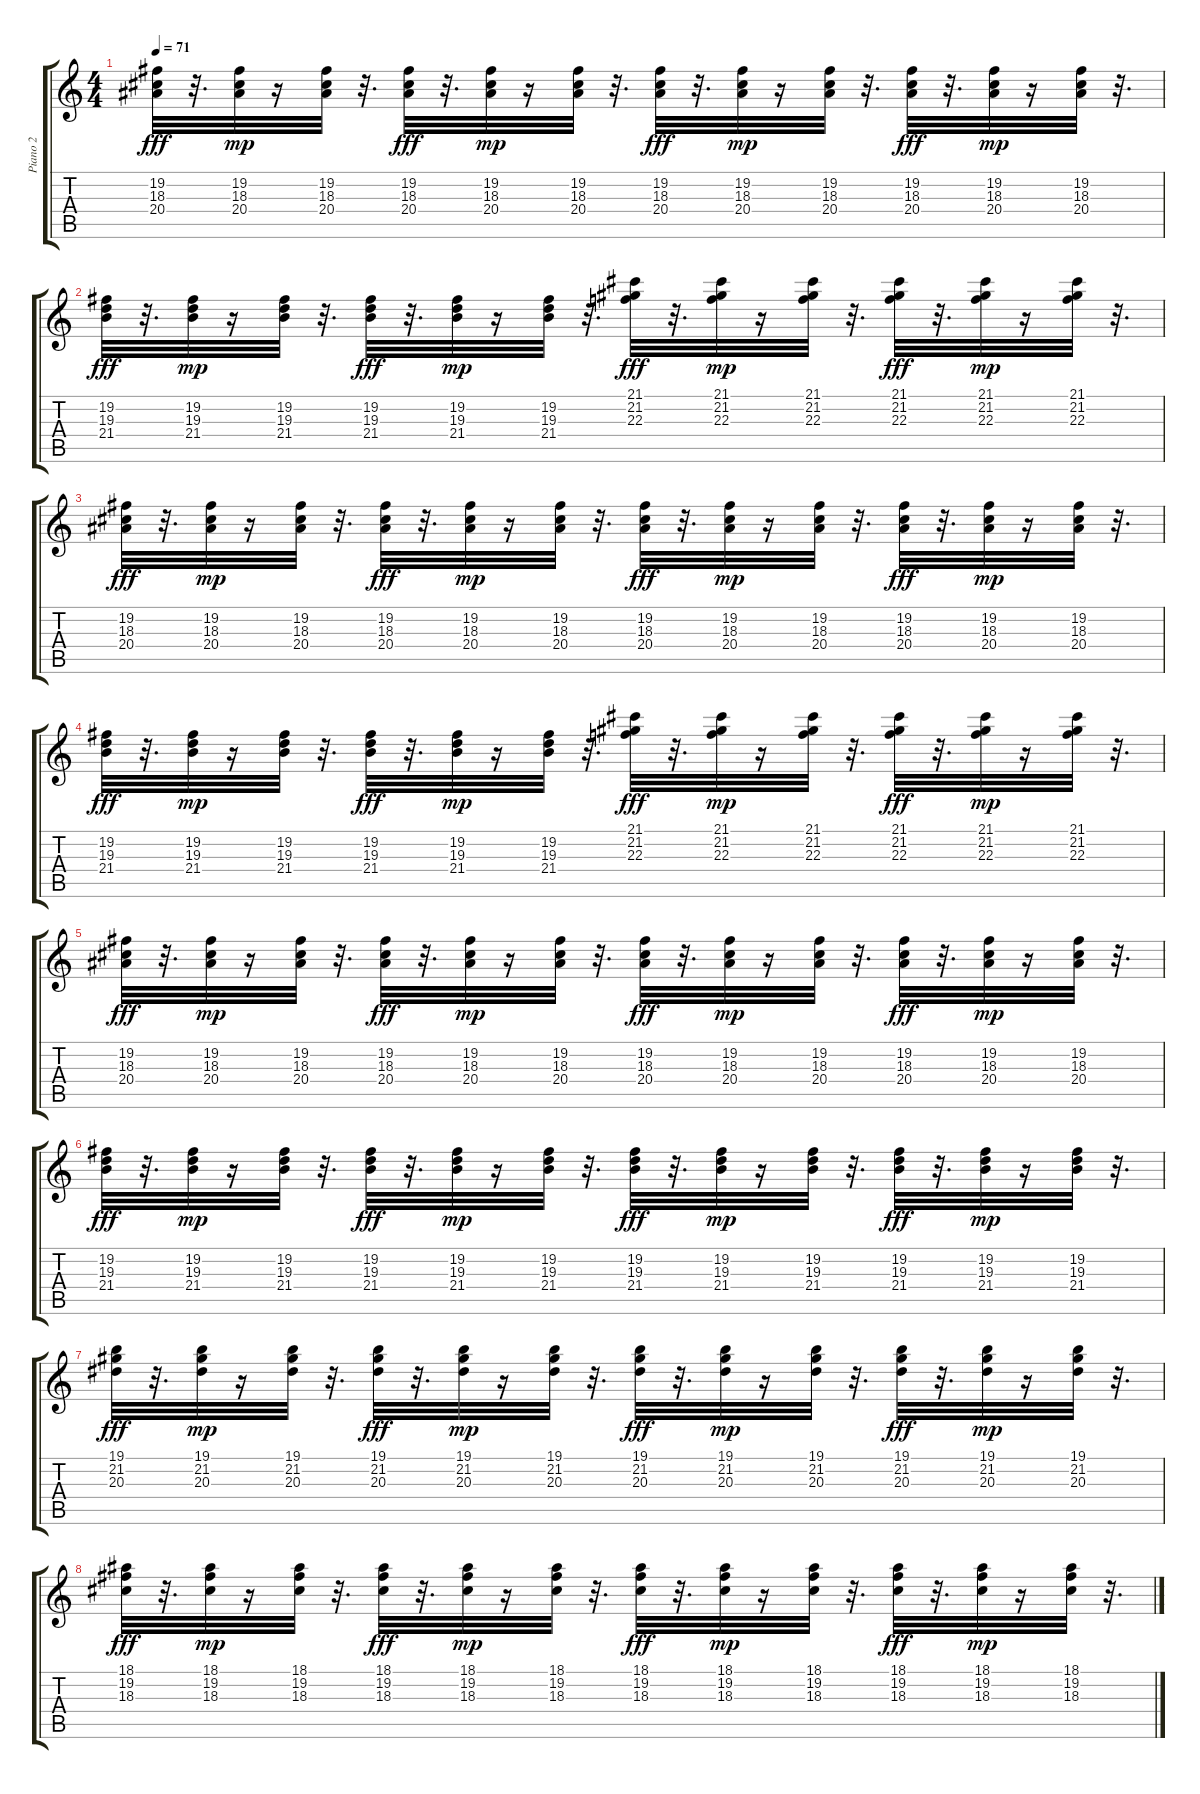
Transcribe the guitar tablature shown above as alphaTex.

\track ("Piano 2             " "Piano 2   ") {instrument brightacousticpiano}
\staff {score tabs}
\tuning (E4 B3 G3 D3 A2 E2) {hide}
\ts (4 4)
\tempo 71
\clef g2
\ks c
(19.2 18.3 20.4).32{dy fff} r.32{d} (19.2 18.3 20.4).32{dy mp} r.16 (19.2 18.3 20.4).32 r.32{d} (19.2 18.3 20.4).32{dy fff} r.32{d} (19.2 18.3 20.4).32{dy mp} r.16 (19.2 18.3 20.4).32 r.32{d} (19.2 18.3 20.4).32{dy fff} r.32{d} (19.2 18.3 20.4).32{dy mp} r.16 (19.2 18.3 20.4).32 r.32{d} (19.2 18.3 20.4).32{dy fff} r.32{d} (19.2 18.3 20.4).32{dy mp} r.16 (19.2 18.3 20.4).32 r.32{d} |
(19.2 19.3 21.4).32{dy fff} r.32{d} (19.2 19.3 21.4).32{dy mp} r.16 (19.2 19.3 21.4).32 r.32{d} (19.2 19.3 21.4).32{dy fff} r.32{d} (19.2 19.3 21.4).32{dy mp} r.16 (19.2 19.3 21.4).32 r.32{d} (21.1 21.2 22.3).32{dy fff} r.32{d} (21.1 21.2 22.3).32{dy mp} r.16 (21.1 21.2 22.3).32 r.32{d} (21.1 21.2 22.3).32{dy fff} r.32{d} (21.1 21.2 22.3).32{dy mp} r.16 (21.1 21.2 22.3).32 r.32{d} |
(19.2 18.3 20.4).32{dy fff} r.32{d} (19.2 18.3 20.4).32{dy mp} r.16 (19.2 18.3 20.4).32 r.32{d} (19.2 18.3 20.4).32{dy fff} r.32{d} (19.2 18.3 20.4).32{dy mp} r.16 (19.2 18.3 20.4).32 r.32{d} (19.2 18.3 20.4).32{dy fff} r.32{d} (19.2 18.3 20.4).32{dy mp} r.16 (19.2 18.3 20.4).32 r.32{d} (19.2 18.3 20.4).32{dy fff} r.32{d} (19.2 18.3 20.4).32{dy mp} r.16 (19.2 18.3 20.4).32 r.32{d} |
(19.2 19.3 21.4).32{dy fff} r.32{d} (19.2 19.3 21.4).32{dy mp} r.16 (19.2 19.3 21.4).32 r.32{d} (19.2 19.3 21.4).32{dy fff} r.32{d} (19.2 19.3 21.4).32{dy mp} r.16 (19.2 19.3 21.4).32 r.32{d} (21.1 21.2 22.3).32{dy fff} r.32{d} (21.1 21.2 22.3).32{dy mp} r.16 (21.1 21.2 22.3).32 r.32{d} (21.1 21.2 22.3).32{dy fff} r.32{d} (21.1 21.2 22.3).32{dy mp} r.16 (21.1 21.2 22.3).32 r.32{d} |
(19.2 18.3 20.4).32{dy fff} r.32{d} (19.2 18.3 20.4).32{dy mp} r.16 (19.2 18.3 20.4).32 r.32{d} (19.2 18.3 20.4).32{dy fff} r.32{d} (19.2 18.3 20.4).32{dy mp} r.16 (19.2 18.3 20.4).32 r.32{d} (19.2 18.3 20.4).32{dy fff} r.32{d} (19.2 18.3 20.4).32{dy mp} r.16 (19.2 18.3 20.4).32 r.32{d} (19.2 18.3 20.4).32{dy fff} r.32{d} (19.2 18.3 20.4).32{dy mp} r.16 (19.2 18.3 20.4).32 r.32{d} |
(19.2 19.3 21.4).32{dy fff} r.32{d} (19.2 19.3 21.4).32{dy mp} r.16 (19.2 19.3 21.4).32 r.32{d} (19.2 19.3 21.4).32{dy fff} r.32{d} (19.2 19.3 21.4).32{dy mp} r.16 (19.2 19.3 21.4).32 r.32{d} (19.2 19.3 21.4).32{dy fff} r.32{d} (19.2 19.3 21.4).32{dy mp} r.16 (19.2 19.3 21.4).32 r.32{d} (19.2 19.3 21.4).32{dy fff} r.32{d} (19.2 19.3 21.4).32{dy mp} r.16 (19.2 19.3 21.4).32 r.32{d} |
(19.1 21.2 20.3).32{dy fff} r.32{d} (19.1 21.2 20.3).32{dy mp} r.16 (19.1 21.2 20.3).32 r.32{d} (19.1 21.2 20.3).32{dy fff} r.32{d} (19.1 21.2 20.3).32{dy mp} r.16 (19.1 21.2 20.3).32 r.32{d} (19.1 21.2 20.3).32{dy fff} r.32{d} (19.1 21.2 20.3).32{dy mp} r.16 (19.1 21.2 20.3).32 r.32{d} (19.1 21.2 20.3).32{dy fff} r.32{d} (19.1 21.2 20.3).32{dy mp} r.16 (19.1 21.2 20.3).32 r.32{d} |
(18.1 19.2 18.3).32{dy fff} r.32{d} (18.1 19.2 18.3).32{dy mp} r.16 (18.1 19.2 18.3).32 r.32{d} (18.1 19.2 18.3).32{dy fff} r.32{d} (18.1 19.2 18.3).32{dy mp} r.16 (18.1 19.2 18.3).32 r.32{d} (18.1 19.2 18.3).32{dy fff} r.32{d} (18.1 19.2 18.3).32{dy mp} r.16 (18.1 19.2 18.3).32 r.32{d} (18.1 19.2 18.3).32{dy fff} r.32{d} (18.1 19.2 18.3).32{dy mp} r.16 (18.1 19.2 18.3).32 r.32{d}
